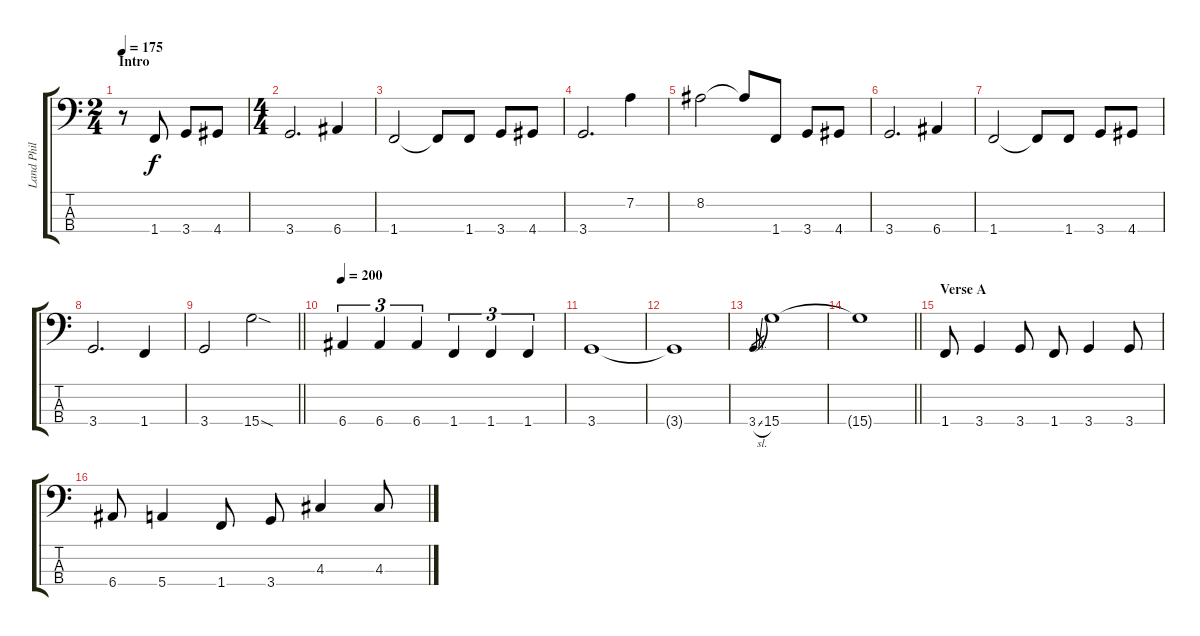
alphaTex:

\track ("Land Phil" "Land Phil") {instrument electricbasspick}
\staff {score tabs}
\tuning (G2 D2 A1 E1) {hide}
\ts (2 4)
\section ("" "Intro")
\tempo 175
\clef f4
\ks c
r.8{dy f instrument electricbasspick} 1.4.8 3.4.8 4.4.8 |
\ts (4 4)
3.4.2{d} 6.4.4 |
1.4.2 1.4{t}.8 1.4.8 3.4.8 4.4.8 |
3.4.2{d} 7.2.4 |
8.2.2 8.2{t}.8 1.4.8 3.4.8 4.4.8 |
3.4.2{d} 6.4.4 |
1.4.2 1.4{t}.8 1.4.8 3.4.8 4.4.8 |
3.4.2{d} 1.4.4 |
\barLineRight lightlight
3.4.2 15.4{sod}.2 |
\tempo 200
6.4.4{tu (3 2)} 6.4.4{tu (3 2)} 6.4.4{tu (3 2)} 1.4.4{tu (3 2)} 1.4.4{tu (3 2)} 1.4.4{tu (3 2)} |
3.4.1 |
3.4{t}.1 |
3.4{sl}.8{gr} 15.4.1 |
\barLineRight lightlight
15.4{t}.1 |
\section ("" "Verse A")
1.4.8 3.4.4 3.4.8 1.4.8 3.4.4 3.4.8 |
6.4.8 5.4.4 1.4.8 3.4.8 4.3.4 4.3.8
